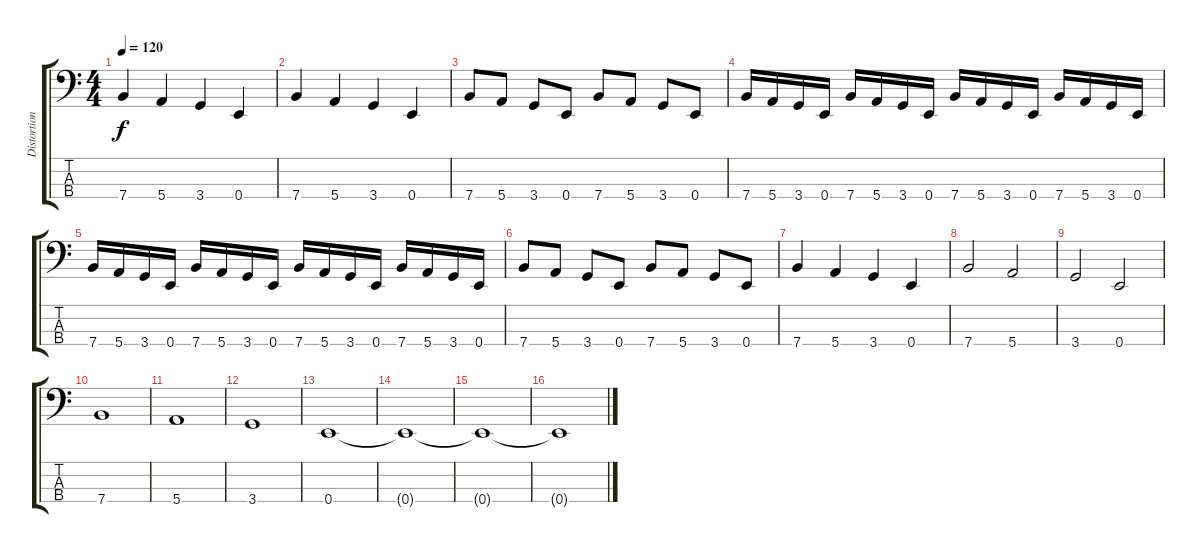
\track ("Distortion Bass" "Distortion") {instrument distortionguitar}
\staff {score tabs}
\tuning (G2 D2 A1 E1) {hide}
\ts (4 4)
\tempo 120
\clef f4
\ks c
7.4.4{dy f} 5.4.4 3.4.4 0.4.4 |
7.4.4 5.4.4 3.4.4 0.4.4 |
7.4.8 5.4.8 3.4.8 0.4.8 7.4.8 5.4.8 3.4.8 0.4.8 |
7.4.16 5.4.16 3.4.16 0.4.16 7.4.16 5.4.16 3.4.16 0.4.16 7.4.16 5.4.16 3.4.16 0.4.16 7.4.16 5.4.16 3.4.16 0.4.16 |
7.4.16 5.4.16 3.4.16 0.4.16 7.4.16 5.4.16 3.4.16 0.4.16 7.4.16 5.4.16 3.4.16 0.4.16 7.4.16 5.4.16 3.4.16 0.4.16 |
7.4.8 5.4.8 3.4.8 0.4.8 7.4.8 5.4.8 3.4.8 0.4.8 |
7.4.4 5.4.4 3.4.4 0.4.4 |
7.4.2 5.4.2 |
3.4.2 0.4.2 |
7.4.1 |
5.4.1 |
3.4.1 |
0.4.1{volume 0} |
0.4{t}.1 |
0.4{t}.1 |
0.4{t}.1
